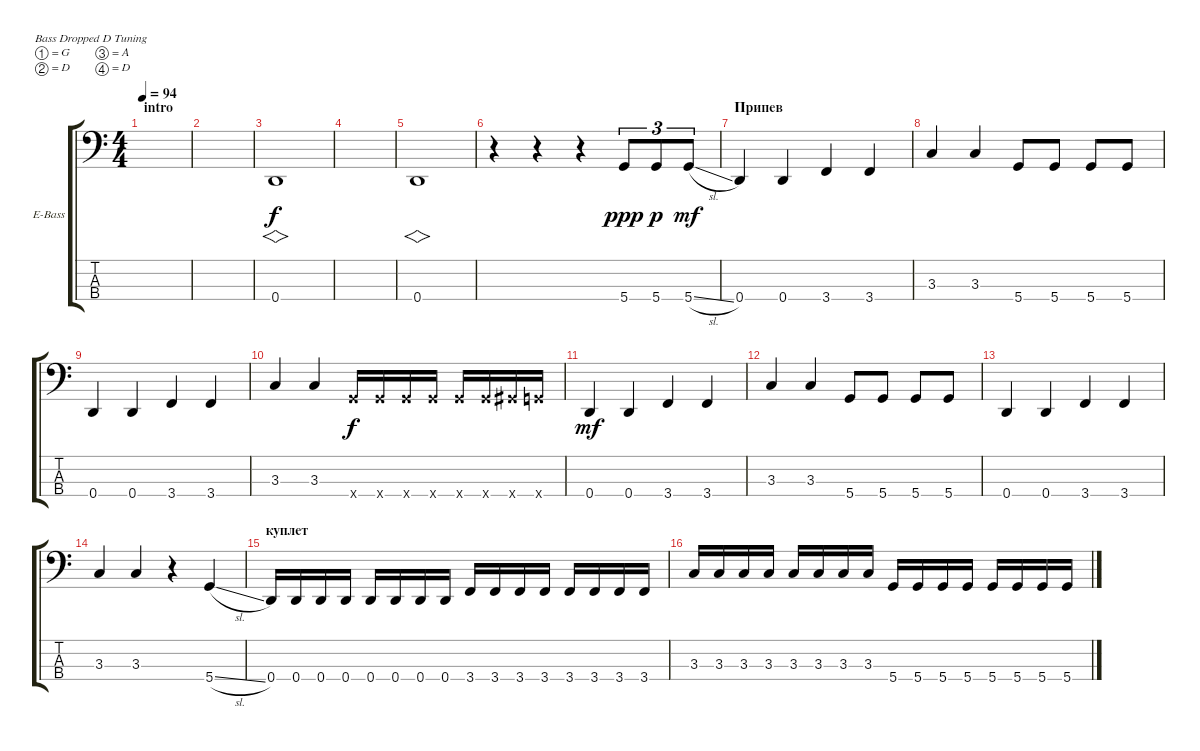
\defaultSystemsLayout 4
\bracketExtendMode groupsimilarinstruments
\firstSystemTrackNameOrientation horizontal
\otherSystemsTrackNameOrientation horizontal
\track ("Electric Bass" "E-Bass") {instrument electricbassfinger}
\staff {score tabs}
\tuning (G2 D2 A1 D1)
\ts (4 4)
\section ("" "intro")
\tempo 94
\clef f4
\scale
0.487395
\ks c
|
\scale
0.256303 |
\scale
0.256303 0.4.1{vs} |
\scale
0.333333 |
\scale
0.333333 0.4.1{vs} |
\scale
0.333333 r.4 r.4 r.4 5.4.8{tu (3 2) dy ppp} 5.4.8{tu (3 2) dy p} 5.4{sl}.8{tu (3 2) dy mf} |
\section ("" "Припев")
\scale
0.333333 0.4.4 0.4.4 3.4.4 3.4.4 |
\scale
0.333333 3.3.4 3.3.4 5.4.8 5.4.8 5.4.8 5.4.8 |
\scale
0.333333 0.4.4 0.4.4 3.4.4 3.4.4 |
\scale
0.333333 3.3.4 3.3.4 5.4{x}.16{dy f} 5.4{x}.16 5.4{x}.16 5.4{x}.16 5.4{x}.16 5.4{x}.16 6.4{x}.16 5.4{x}.16 |
\scale
0.333333 0.4.4{dy mf} 0.4.4 3.4.4 3.4.4 |
\scale
0.333333 3.3.4 3.3.4 5.4.8 5.4.8 5.4.8 5.4.8 |
\scale
0.333333 0.4.4 0.4.4 3.4.4 3.4.4 |
\scale
0.333333 3.3.4 3.3.4 r.4 5.4{sl}.4 |
\section ("" "куплет")
\scale
0.333333 0.4.16 0.4.16 0.4.16 0.4.16 0.4.16 0.4.16 0.4.16 0.4.16 3.4.16 3.4.16 3.4.16 3.4.16 3.4.16 3.4.16 3.4.16 3.4.16 |
3.3.16 3.3.16 3.3.16 3.3.16 3.3.16 3.3.16 3.3.16 3.3.16 5.4.16 5.4.16 5.4.16 5.4.16 5.4.16 5.4.16 5.4.16 5.4{sl}.16
